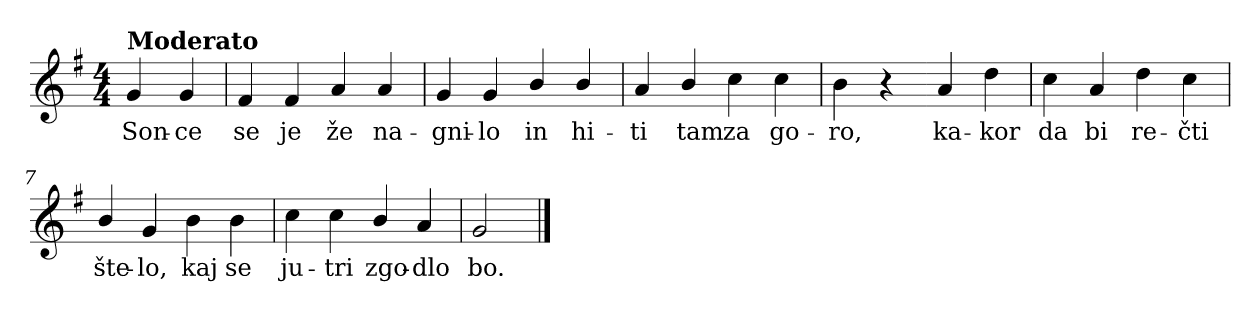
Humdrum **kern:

**kern	**text
*part1	*part1
*staff1	*staff1
*clefG2	*
*k[f#]	*
*G:	*
*M4/4	*
*MM100	*
=	=
!LO:TX:a:B:t=Moderato	!
4g/	Son-
4g/	-ce
=1	=1
4f#/	se
4f#/	je
4a/	že
4a/	na-
=2	=2
4g/	-gni-
4g/	-lo
4b/	in
4b/	hi-
=3	=3
4a/	-ti
4b/	tam
4cc\	za
4cc\	go-
=4	=4
4b\	-ro,
4r	.
=5-	=5-
4a/	ka-
4dd\	-kor
=6	=6
4cc\	da
4a/	bi
4dd\	re-
4cc\	-čti
=7	=7
4b/	šte-
4g/	-lo,
4b\	kaj
4b\	se
!!LO:LB:g=z
=8	=8
4cc\	ju-
4cc\	-tri
4b/	zgo-
4a/	-dlo
=9	=9
2g/	bo.
==	==
*-	*-
